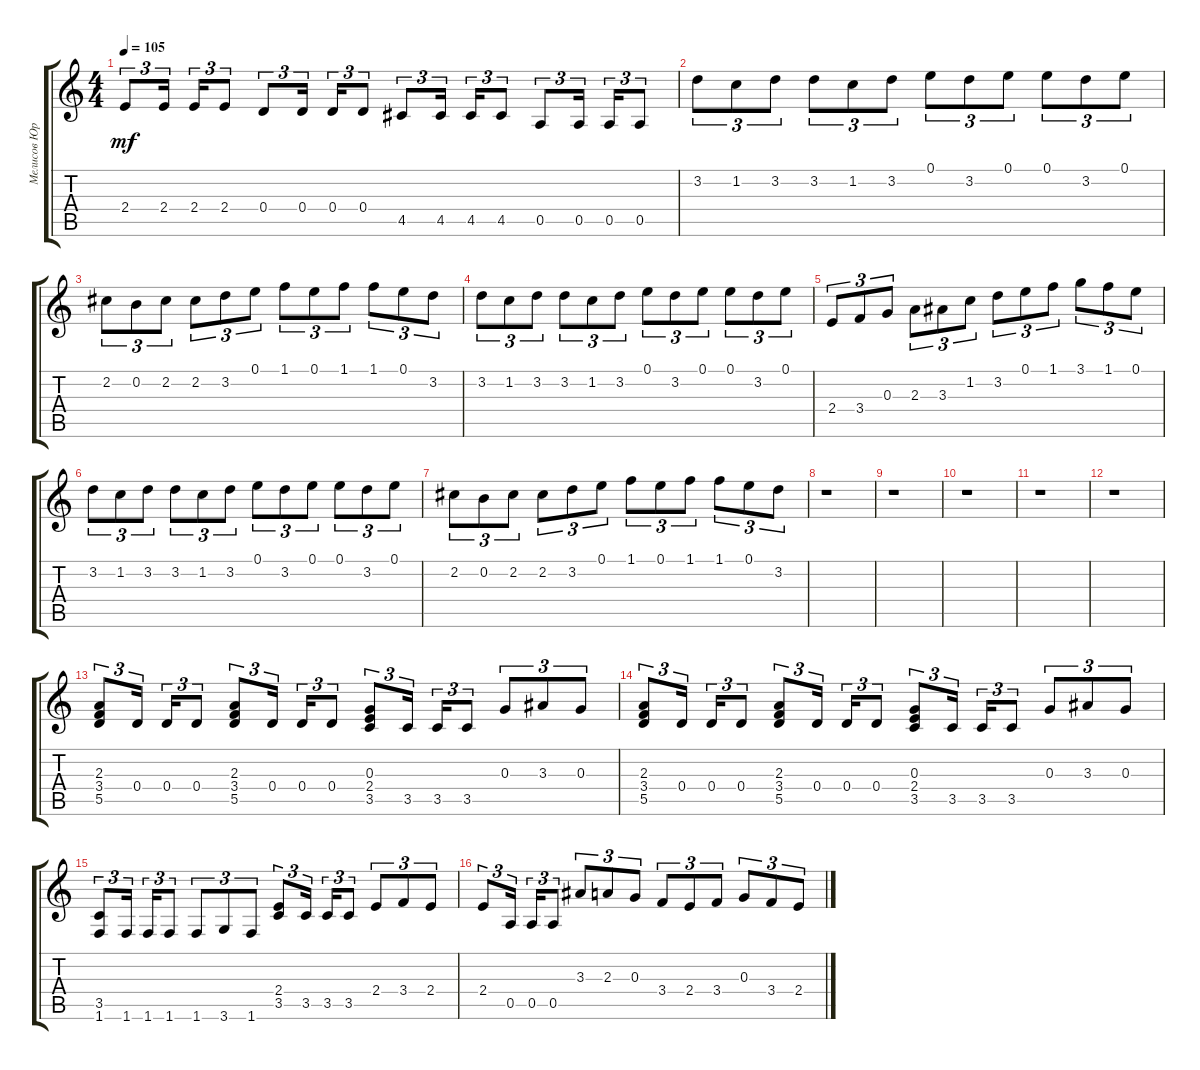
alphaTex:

\track ("Мелисов Юрий" "Мелисов Юр") {instrument distortionguitar}
\staff {score tabs}
\tuning (E4 B3 G3 D3 A2 E2) {hide}
\ts (4 4)
\tempo 105
\clef g2
\ks c
2.4.8{tu (3 2) dy mf} 2.4.16{tu (3 2)} 2.4.16{tu (3 2)} 2.4.8{tu (3 2)} 0.4.8{tu (3 2)} 0.4.16{tu (3 2)} 0.4.16{tu (3 2)} 0.4.8{tu (3 2)} 4.5.8{tu (3 2)} 4.5.16{tu (3 2)} 4.5.16{tu (3 2)} 4.5.8{tu (3 2)} 0.5.8{tu (3 2)} 0.5.16{tu (3 2)} 0.5.16{tu (3 2)} 0.5.8{tu (3 2)} |
3.2.8{tu (3 2)} 1.2.8{tu (3 2)} 3.2.8{tu (3 2)} 3.2.8{tu (3 2)} 1.2.8{tu (3 2)} 3.2.8{tu (3 2)} 0.1.8{tu (3 2)} 3.2.8{tu (3 2)} 0.1.8{tu (3 2)} 0.1.8{tu (3 2)} 3.2.8{tu (3 2)} 0.1.8{tu (3 2)} |
2.2.8{tu (3 2)} 0.2.8{tu (3 2)} 2.2.8{tu (3 2)} 2.2.8{tu (3 2)} 3.2.8{tu (3 2)} 0.1.8{tu (3 2)} 1.1.8{tu (3 2)} 0.1.8{tu (3 2)} 1.1.8{tu (3 2)} 1.1.8{tu (3 2)} 0.1.8{tu (3 2)} 3.2.8{tu (3 2)} |
3.2.8{tu (3 2)} 1.2.8{tu (3 2)} 3.2.8{tu (3 2)} 3.2.8{tu (3 2)} 1.2.8{tu (3 2)} 3.2.8{tu (3 2)} 0.1.8{tu (3 2)} 3.2.8{tu (3 2)} 0.1.8{tu (3 2)} 0.1.8{tu (3 2)} 3.2.8{tu (3 2)} 0.1.8{tu (3 2)} |
2.4.8{tu (3 2)} 3.4.8{tu (3 2)} 0.3.8{tu (3 2)} 2.3.8{tu (3 2)} 3.3.8{tu (3 2)} 1.2.8{tu (3 2)} 3.2.8{tu (3 2)} 0.1.8{tu (3 2)} 1.1.8{tu (3 2)} 3.1.8{tu (3 2)} 1.1.8{tu (3 2)} 0.1.8{tu (3 2)} |
3.2.8{tu (3 2)} 1.2.8{tu (3 2)} 3.2.8{tu (3 2)} 3.2.8{tu (3 2)} 1.2.8{tu (3 2)} 3.2.8{tu (3 2)} 0.1.8{tu (3 2)} 3.2.8{tu (3 2)} 0.1.8{tu (3 2)} 0.1.8{tu (3 2)} 3.2.8{tu (3 2)} 0.1.8{tu (3 2)} |
2.2.8{tu (3 2)} 0.2.8{tu (3 2)} 2.2.8{tu (3 2)} 2.2.8{tu (3 2)} 3.2.8{tu (3 2)} 0.1.8{tu (3 2)} 1.1.8{tu (3 2)} 0.1.8{tu (3 2)} 1.1.8{tu (3 2)} 1.1.8{tu (3 2)} 0.1.8{tu (3 2)} 3.2.8{tu (3 2)} |
r.1 |
r.1 |
r.1 |
r.1 |
r.1 |
(2.3 3.4 5.5).8{tu (3 2)} 0.4.16{tu (3 2)} 0.4.16{tu (3 2)} 0.4.8{tu (3 2)} (2.3 3.4 5.5).8{tu (3 2)} 0.4.16{tu (3 2)} 0.4.16{tu (3 2)} 0.4.8{tu (3 2)} (0.3 2.4 3.5).8{tu (3 2)} 3.5.16{tu (3 2)} 3.5.16{tu (3 2)} 3.5.8{tu (3 2)} 0.3.8{tu (3 2)} 3.3.8{tu (3 2)} 0.3.8{tu (3 2)} |
(2.3 3.4 5.5).8{tu (3 2)} 0.4.16{tu (3 2)} 0.4.16{tu (3 2)} 0.4.8{tu (3 2)} (2.3 3.4 5.5).8{tu (3 2)} 0.4.16{tu (3 2)} 0.4.16{tu (3 2)} 0.4.8{tu (3 2)} (0.3 2.4 3.5).8{tu (3 2)} 3.5.16{tu (3 2)} 3.5.16{tu (3 2)} 3.5.8{tu (3 2)} 0.3.8{tu (3 2)} 3.3.8{tu (3 2)} 0.3.8{tu (3 2)} |
(3.5 1.6).8{tu (3 2)} 1.6.16{tu (3 2)} 1.6.16{tu (3 2)} 1.6.8{tu (3 2)} 1.6.8{tu (3 2)} 3.6.8{tu (3 2)} 1.6.8{tu (3 2)} (2.4 3.5).8{tu (3 2)} 3.5.16{tu (3 2)} 3.5.16{tu (3 2)} 3.5.8{tu (3 2)} 2.4.8{tu (3 2)} 3.4.8{tu (3 2)} 2.4.8{tu (3 2)} |
2.4.8{tu (3 2)} 0.5.16{tu (3 2)} 0.5.16{tu (3 2)} 0.5.8{tu (3 2)} 3.3.8{tu (3 2)} 2.3.8{tu (3 2)} 0.3.8{tu (3 2)} 3.4.8{tu (3 2)} 2.4.8{tu (3 2)} 3.4.8{tu (3 2)} 0.3.8{tu (3 2)} 3.4.8{tu (3 2)} 2.4.8{tu (3 2)}
